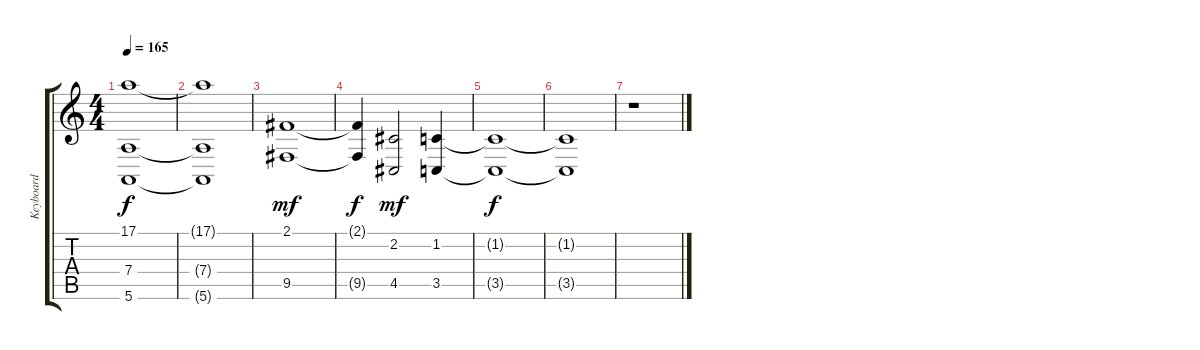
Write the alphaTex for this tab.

\track ("Keyboard" "Keyboard") {instrument choiraahs}
\staff {score tabs}
\tuning (E4 B3 G3 D3 A2 E2) {hide}
\ts (4 4)
\tempo 165
\clef g2
\ks c
(17.1{t} 7.4{t} 5.6{t}).1{dy f} |
(17.1{t} 7.4{t} 5.6{t}).1 |
(2.1 9.5).1{dy mf} |
(2.1{t} 9.5{t}).4{dy f} (2.2 4.5).2{dy mf} (1.2 3.5).4 |
(1.2{t} 3.5{t}).1{dy f} |
(1.2{t} 3.5{t}).1 |
r.1
